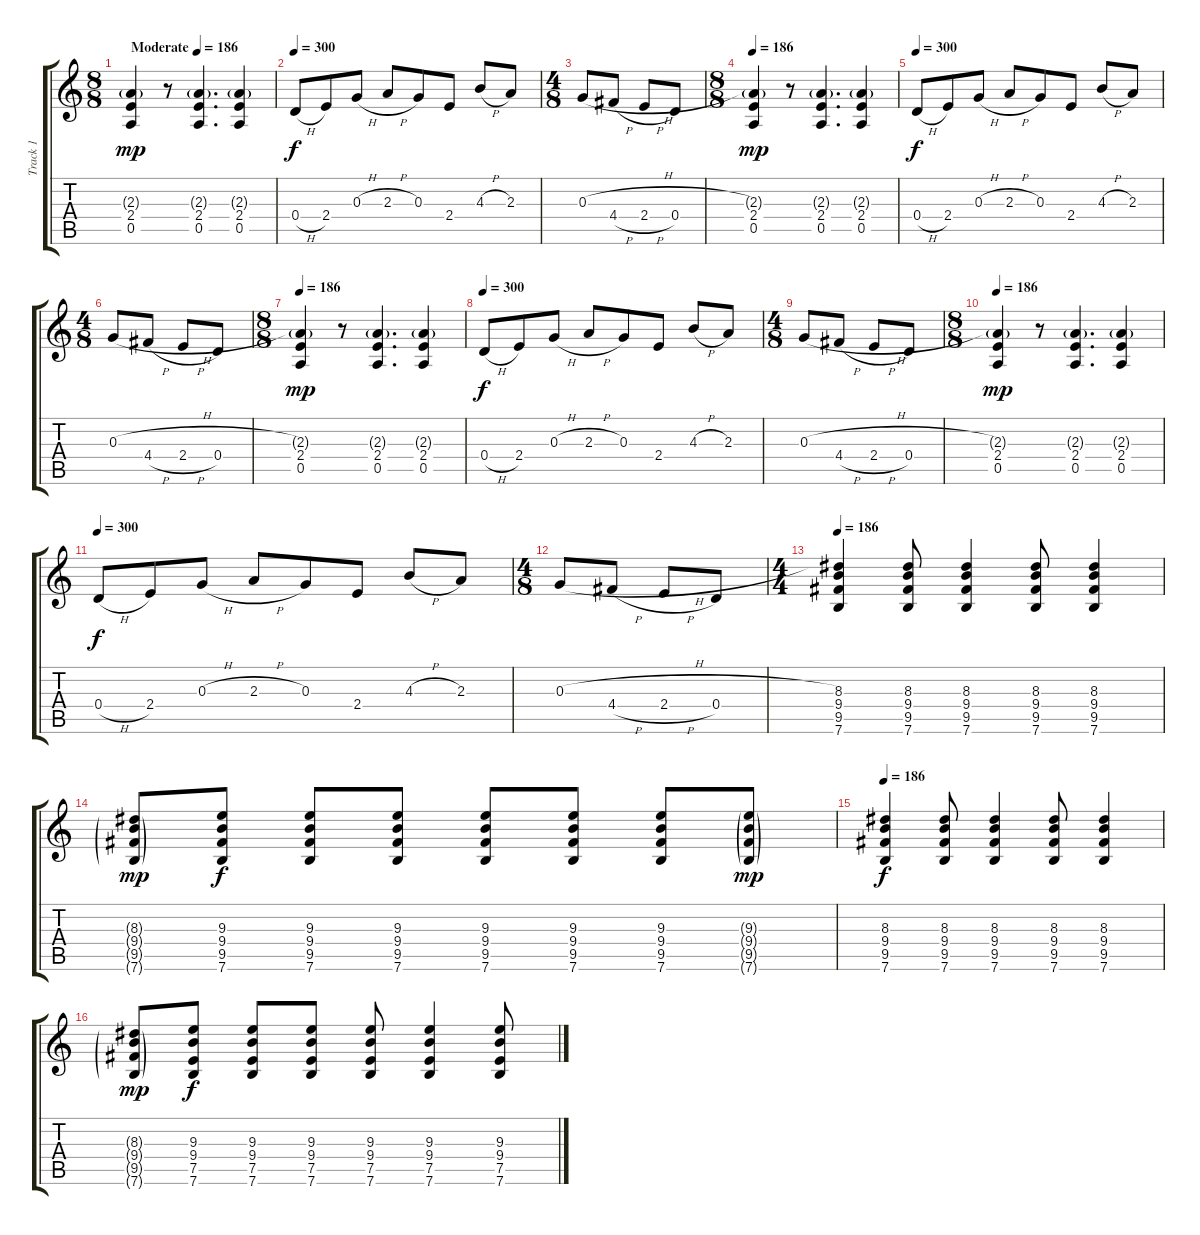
\track ("Track 1" "Track 1") {instrument distortionguitar}
\staff {score tabs}
\tuning (E4 B3 G3 D3 A2 E2) {hide}
\ts (8 8)
\tempo (186 "Moderate")
\clef g2
\ks c
(2.3{g} 2.4 0.5).4{dy mp instrument distortionguitar} r.8 (2.3{g} 2.4 0.5).4{d} (2.3{g} 2.4 0.5).4 |
\tempo 300
0.4{h}.8{dy f} 2.4.8 0.3{h}.8 2.3{h}.8 0.3.8 2.4.8 4.3{h}.8 2.3.8 |
\ts (4 8)
0.3{h}.8 4.4{h}.8 2.4{h}.8 0.4.8 |
\ts (8 8)
\tempo 186
(2.3{g} 2.4 0.5).4{dy mp} r.8 (2.3{g} 2.4 0.5).4{d} (2.3{g} 2.4 0.5).4 |
\tempo 300
0.4{h}.8{dy f} 2.4.8 0.3{h}.8 2.3{h}.8 0.3.8 2.4.8 4.3{h}.8 2.3.8 |
\ts (4 8)
0.3{h}.8 4.4{h}.8 2.4{h}.8 0.4.8 |
\ts (8 8)
\tempo 186
(2.3{g} 2.4 0.5).4{dy mp} r.8 (2.3{g} 2.4 0.5).4{d} (2.3{g} 2.4 0.5).4 |
\tempo 300
0.4{h}.8{dy f} 2.4.8 0.3{h}.8 2.3{h}.8 0.3.8 2.4.8 4.3{h}.8 2.3.8 |
\ts (4 8)
0.3{h}.8 4.4{h}.8 2.4{h}.8 0.4.8 |
\ts (8 8)
\tempo 186
(2.3{g} 2.4 0.5).4{dy mp} r.8 (2.3{g} 2.4 0.5).4{d} (2.3{g} 2.4 0.5).4 |
\tempo 300
0.4{h}.8{dy f} 2.4.8 0.3{h}.8 2.3{h}.8 0.3.8 2.4.8 4.3{h}.8 2.3.8 |
\ts (4 8)
0.3{h}.8 4.4{h}.8 2.4{h}.8 0.4.8 |
\ts (4 4)
\tempo 186
(8.3 9.4 9.5 7.6).4{volume 12} (8.3 9.4 9.5 7.6).8 (8.3 9.4 9.5 7.6).4 (8.3 9.4 9.5 7.6).8 (8.3 9.4 9.5 7.6).4 |
(8.3{g} 9.4{g} 9.5{g} 7.6{g}).8{dy mp} (9.3 9.4 9.5 7.6).8{dy f} (9.3 9.4 9.5 7.6).8 (9.3 9.4 9.5 7.6).8 (9.3 9.4 9.5 7.6).8 (9.3 9.4 9.5 7.6).8 (9.3 9.4 9.5 7.6).8 (9.3{g} 9.4{g} 9.5{g} 7.6{g}).8{dy mp} |
\tempo 186
(8.3 9.4 9.5 7.6).4{dy f volume 12} (8.3 9.4 9.5 7.6).8 (8.3 9.4 9.5 7.6).4 (8.3 9.4 9.5 7.6).8 (8.3 9.4 9.5 7.6).4 |
(8.3{g} 9.4{g} 9.5{g} 7.6{g}).8{dy mp} (9.3 9.4 7.5 7.6).8{dy f} (9.3 9.4 7.5 7.6).8 (9.3 9.4 7.5 7.6).8 (9.3 9.4 7.5 7.6).8 (9.3 9.4 7.5 7.6).4 (9.3 9.4 7.5 7.6).8
